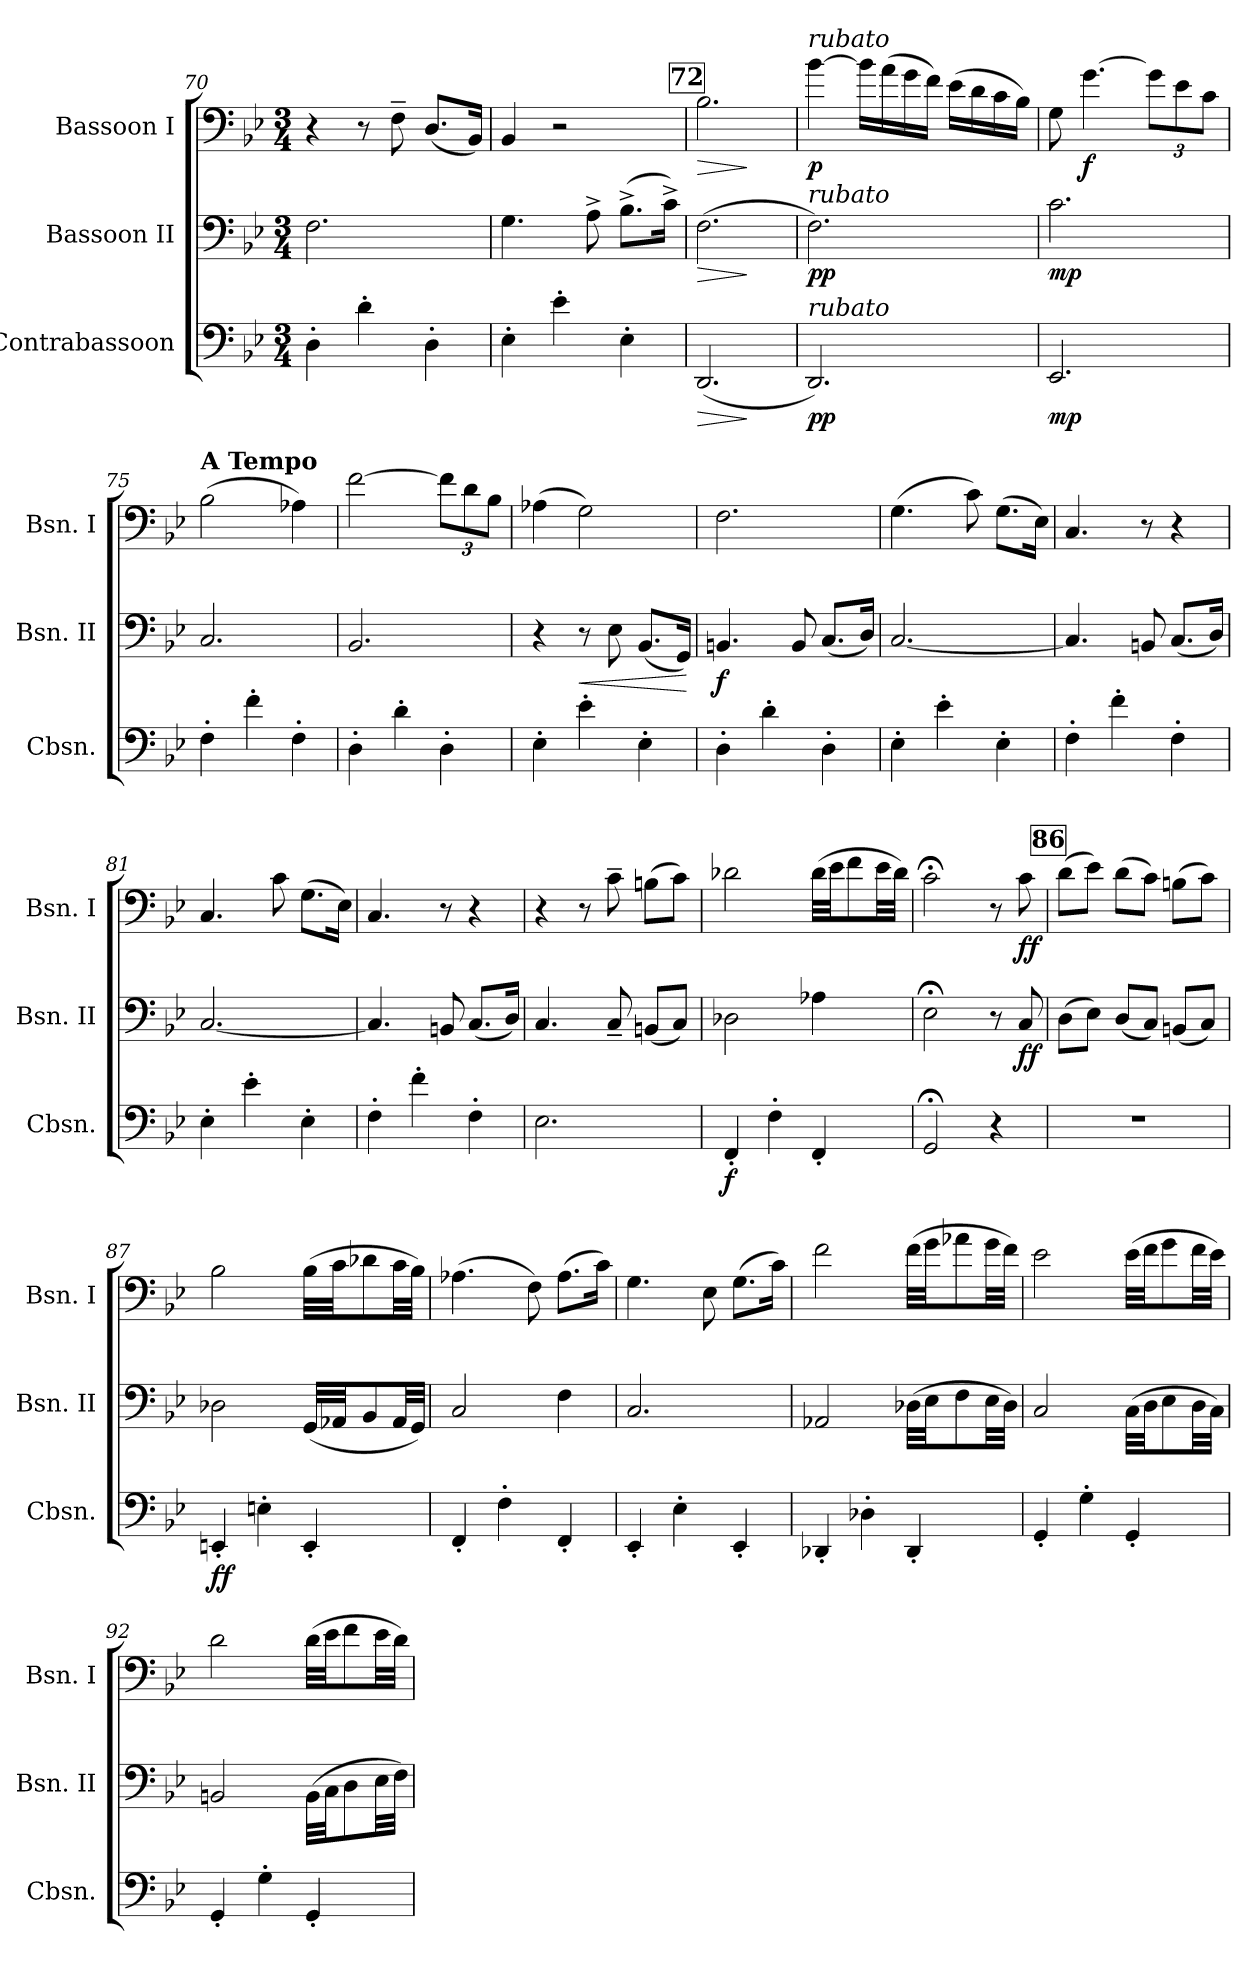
**kern	**dynam	**kern	**dynam	**kern	**dynam
*part3	*part3	*part2	*part2	*part1	*part1
*staff3	*staff3	*staff2	*staff2	*staff1	*staff1
*I"Contrabassoon	*	*I"Bassoon II	*	*I"Bassoon I	*
*I'Cbsn.	*	*I'Bsn. II	*	*I'Bsn. I	*
*clefF4	*	*clefF4	*	*clefF4	*
*ITrd7c12	*	*	*	*	*
*k[b-e-]	*	*k[b-e-]	*	*k[b-e-]	*
*M3/4	*	*M3/4	*	*M3/4	*
=70	=70	=70	=70	=70	=70
4DD'\	.	2.F\	.	4r	.
4D'\	.	.	.	8r	.
.	.	.	.	8F~\	.
4DD'\	.	.	.	(<8.D/L	.
.	.	.	.	16BB-/Jk)	.
=71	=71	=71	=71	=71	=71
4EE-'\	.	4.G\	.	4BB-/	.
4E-'\	.	.	.	2r	.
.	.	8A^\	.	.	.
4EE-'\	.	(>8.B-^\L	.	.	.
.	.	16c^\Jk)	.	.	.
!!LO:REH:place=s1:a:B:fs=14:t=72
=72	=72	=72	=72	=72	=72
!	!LO:HP:b	!	!LO:HP:b	!	!LO:HP:b
(<2.DDD/	>	(>2.F\	>	2.B-\	>
.	]	.	]	.	]
!!LO:LB:g=z
=73	=73	=73	=73	=73	=73
*	*	*	*	*MM50	*
!	!	!	!	!LO:TX:a:i:t=rubato	!
!	!	!LO:TX:a:i:t=rubato	!	!	!
!LO:TX:a:i:t=rubato	!	!	!	!	!
!	!LO:DY:b	!	!LO:DY:b	!	!LO:DY:b
2.DDD/)	pp	2.F\)	pp	[4b-\	p
.	.	.	.	16b-\LL]	.
.	.	.	.	(>16a\	.
*	*	*	*	*MM70	*
.	.	.	.	16g\	.
.	.	.	.	16f\JJ)	.
.	.	.	.	(>16e-\LL	.
*	*	*	*	*MM90	*
.	.	.	.	16d\	.
.	.	.	.	16c\	.
*	*	*	*	*MM80	*
.	.	.	.	16B-\JJ)	.
=74	=74	=74	=74	=74	=74
*	*	*	*	*MM60	*
!	!LO:DY:b	!	!LO:DY:b	!	!
2.EEE-/	mp	2.c\	mp	8G\	.
!	!	!	!	!	!LO:DY:b
.	.	.	.	[4.g\	f
*	*	*	*	*Xbrackettup	*
.	.	.	.	12g\L]	.
*	*	*	*	*MM40	*
.	.	.	.	12e-\	.
.	.	.	.	12c\J	.
=75	=75	=75	=75	=75	=75
*	*	*	*	*MM70	*
!	!	!	!	!LO:TX:a:B:t=A Tempo	!
4FF'\	.	2.C/	.	(>2B-\	.
4F'\	.	.	.	.	.
4FF'\	.	.	.	4A-X\)	.
=76	=76	=76	=76	=76	=76
4DD'\	.	2.BB-/	.	[2f\	.
4D'\	.	.	.	.	.
4DD'\	.	.	.	12f\L]	.
.	.	.	.	12d\	.
.	.	.	.	12B-\J	.
=77	=77	=77	=77	=77	=77
4EE-'\	.	4r	.	(>4A-X\	.
!	!	!	!LO:HP:b	!	!
4E-'\	.	8r	<	2G\)	.
.	.	8E-\	.	.	.
4EE-'\	.	(<8.BB-/L	.	.	.
.	.	16GG/Jk)	.	.	.
.	.	.	[	.	.
=78	=78	=78	=78	=78	=78
!	!	!	!LO:DY:b	!	!
4DD'\	.	4.BBn/	f	2.F\	.
4D'\	.	.	.	.	.
.	.	8BB/	.	.	.
4DD'\	.	(<8.C/L	.	.	.
.	.	16D/Jk)	.	.	.
!!LO:LB:g=z
=79	=79	=79	=79	=79	=79
4EE-'\	.	[2.C/	.	(>4.G\	.
4E-'\	.	.	.	.	.
.	.	.	.	8c\)	.
4EE-'\	.	.	.	(>8.G\L	.
.	.	.	.	16E-\Jk)	.
=80	=80	=80	=80	=80	=80
4FF'\	.	4.C/]	.	4.C/	.
4F'\	.	.	.	.	.
.	.	8BBn/	.	8r	.
4FF'\	.	(<8.C/L	.	4r	.
.	.	16D/Jk)	.	.	.
=81	=81	=81	=81	=81	=81
4EE-'\	.	[2.C/	.	4.C/	.
4E-'\	.	.	.	.	.
.	.	.	.	8c\	.
4EE-'\	.	.	.	(>8.G\L	.
.	.	.	.	16E-\Jk)	.
=82	=82	=82	=82	=82	=82
4FF'\	.	4.C/]	.	4.C/	.
4F'\	.	.	.	.	.
.	.	8BBn/	.	8r	.
4FF'\	.	(<8.C/L	.	4r	.
.	.	16D/Jk)	.	.	.
=83	=83	=83	=83	=83	=83
2.EE-\	.	4.C/	.	4r	.
.	.	.	.	8r	.
.	.	8C~/	.	8c~\	.
.	.	(<8BBn/L	.	(>8Bn\L	.
.	.	8C/J)	.	8c\J)	.
=84	=84	=84	=84	=84	=84
!	!LO:DY:b	!	!	!	!
4FFF'/	f	2D-X\	.	2d-X\	.
4FF'\	.	.	.	.	.
4FFF'/	.	4A-X\	.	(>32d-\LLL	.
.	.	.	.	32e-\JJ	.
.	.	.	.	8f\	.
.	.	.	.	32e-\LL	.
.	.	.	.	32d-\JJJ)	.
!!LO:PB:g=z
=85	=85	=85	=85	=85	=85
*	*	*	*	*MM60	*
2GGG;</	.	2E-;<\	.	2c;<\	.
*	*	*	*	*MM30	*
4r	.	8r	.	8r	.
*	*	*	*	*MM70	*
!	!	!	!LO:DY:b	!	!LO:DY:b
.	.	8C/	ff	8c\	ff
!!LO:REH:place=s1:a:B:fs=14:t=86
=86	=86	=86	=86	=86	=86
2.r	.	(>8D\L	.	(>8d\L	.
.	.	8E-\J)	.	8e-\J)	.
.	.	(<8D/L	.	(>8d\L	.
.	.	8C/J)	.	8c\J)	.
.	.	(<8BBn/L	.	(>8Bn\L	.
.	.	8C/J)	.	8c\J)	.
=87	=87	=87	=87	=87	=87
!	!LO:DY:b	!	!	!	!
4EEEn'/	ff	2D-X\	.	2B-\	.
4EEn'\	.	.	.	.	.
4EEE'/	.	(<32GG/LLL	.	(>32B-\LLL	.
.	.	32AA-X/JJ	.	32c\JJ	.
.	.	8BB-/	.	8d-X\	.
.	.	32AA-/LL	.	32c\LL	.
.	.	32GG/JJJ)	.	32B-\JJJ)	.
=88	=88	=88	=88	=88	=88
4FFF'/	.	2C/	.	(>4.A-X\	.
4FF'\	.	.	.	.	.
.	.	.	.	8F\)	.
4FFF'/	.	4F\	.	(>8.A-\L	.
.	.	.	.	16c\Jk)	.
=89	=89	=89	=89	=89	=89
4EEE-'/	.	2.C/	.	4.G\	.
4EE-'\	.	.	.	.	.
.	.	.	.	8E-\	.
4EEE-'/	.	.	.	(>8.G\L	.
.	.	.	.	16c\Jk)	.
!!LO:LB:g=z
=90	=90	=90	=90	=90	=90
4DDD-X'/	.	2AA-X/	.	2f\	.
4DD-X'\	.	.	.	.	.
4DDD-'/	.	(>32D-X\LLL	.	(>32f\LLL	.
.	.	32E-\JJ	.	32g\JJ	.
.	.	8F\	.	8a-X\	.
.	.	32E-\LL	.	32g\LL	.
.	.	32D-\JJJ)	.	32f\JJJ)	.
=91	=91	=91	=91	=91	=91
4GGG'/	.	2C/	.	2e-\	.
4GG'\	.	.	.	.	.
4GGG'/	.	(>32C\LLL	.	(>32e-\LLL	.
.	.	32D\JJ	.	32f\JJ	.
.	.	8E-\	.	8g\	.
.	.	32D\LL	.	32f\LL	.
.	.	32C\JJJ)	.	32e-\JJJ)	.
=92	=92	=92	=92	=92	=92
4GGG'/	.	2BBn/	.	2d\	.
4GG'\	.	.	.	.	.
4GGG'/	.	(>32BB\LLL	.	(>32d\LLL	.
.	.	32C\JJ	.	32e-\JJ	.
.	.	8D\	.	8f\	.
.	.	32E-\LL	.	32e-\LL	.
.	.	32F\JJJ)	.	32d\JJJ)	.
=	=	=	=	=	=
*-	*-	*-	*-	*-	*-
